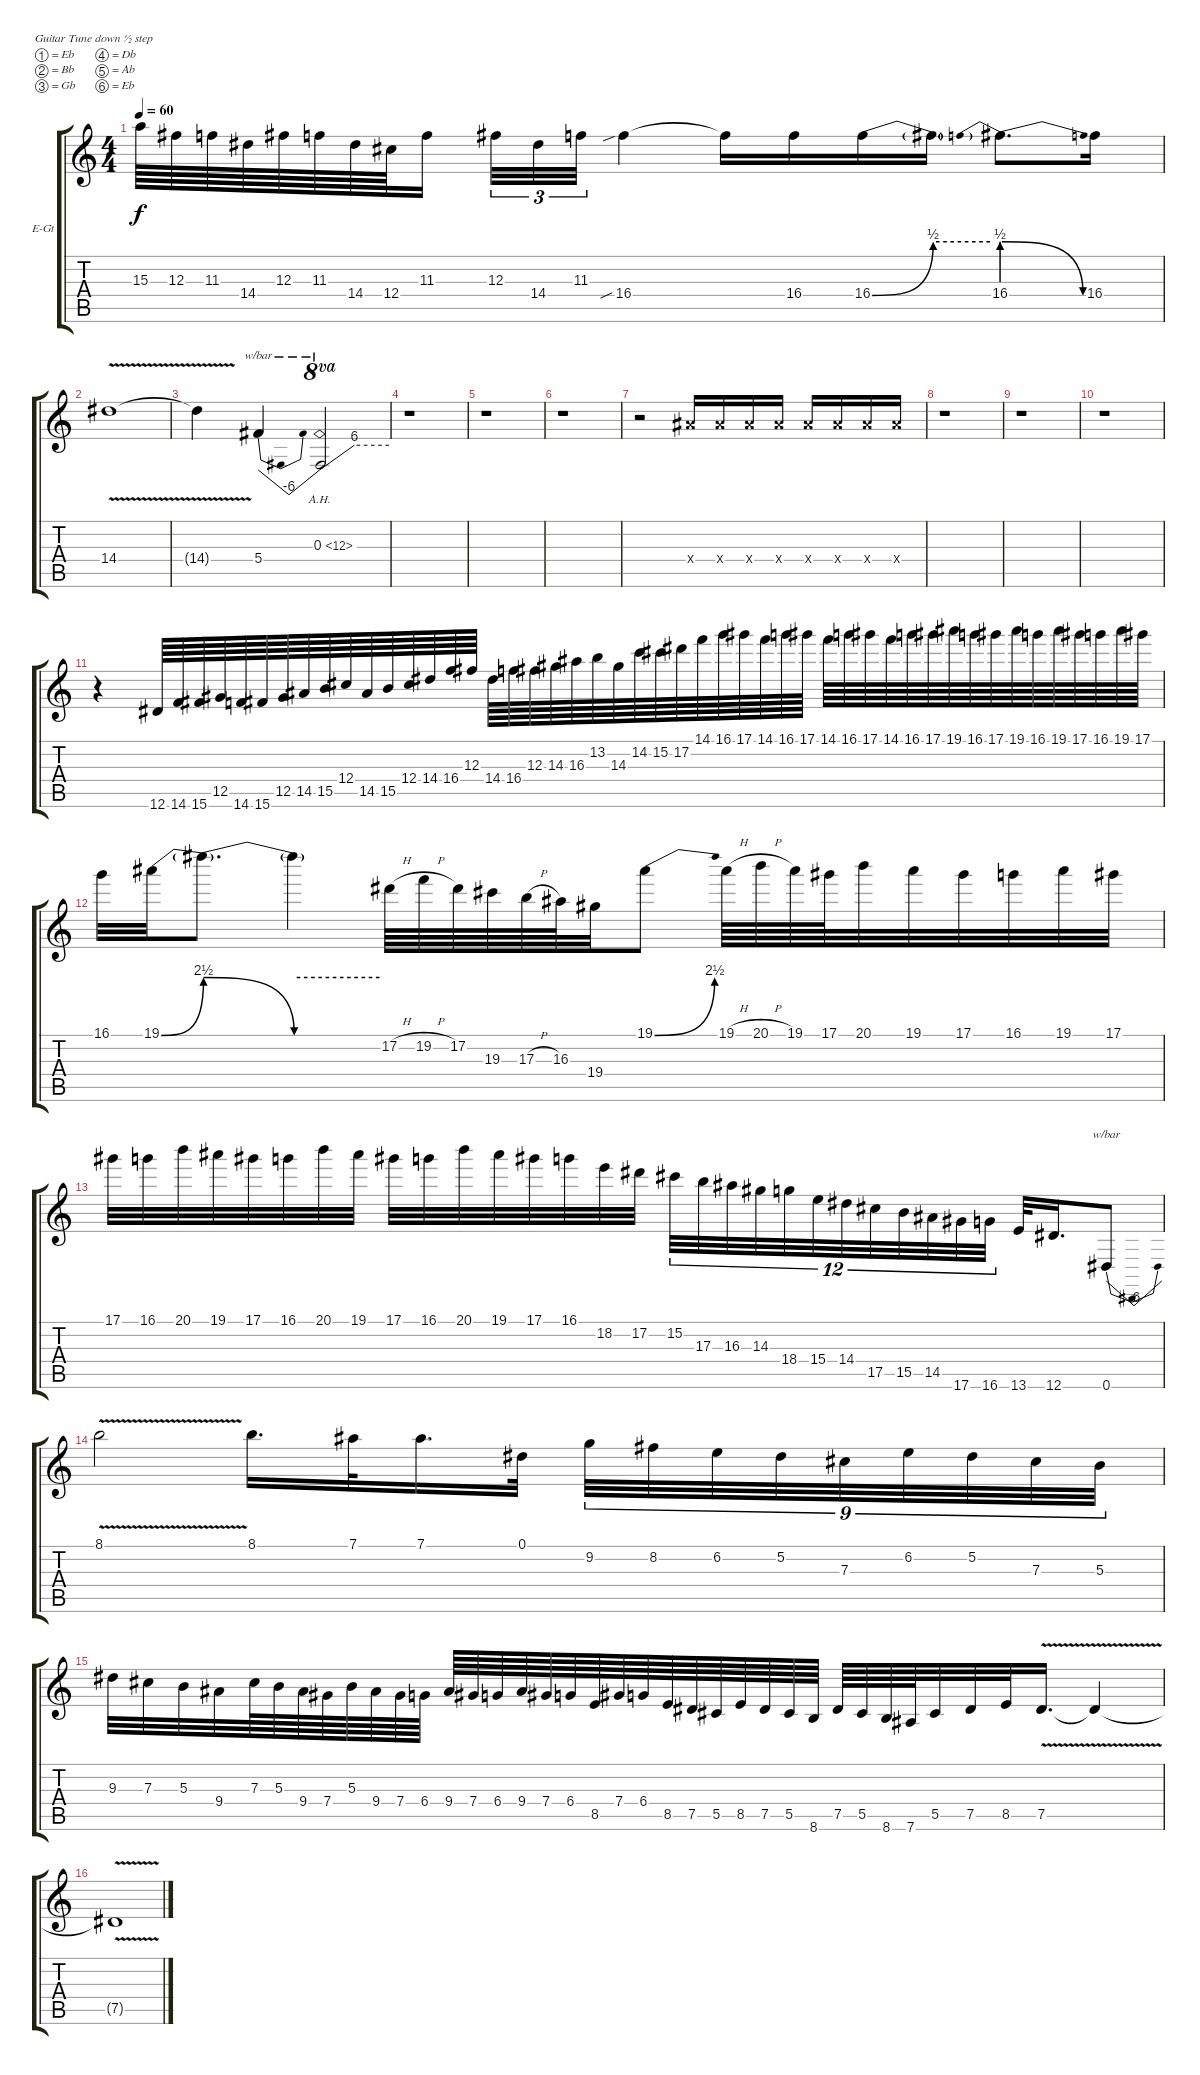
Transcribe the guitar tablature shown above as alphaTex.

\bracketExtendMode groupsimilarinstruments
\firstSystemTrackNameOrientation horizontal
\otherSystemsTrackNameOrientation horizontal
\track ("guitar 2" "E-Gt") {instrument overdrivenguitar}
\staff {score tabs}
\tuning (Eb4 Bb3 Gb3 Db3 Ab2 Eb2)
\ts (4 4)
\tempo 60
\clef g2
\ks c
15.3.64{dy f} 12.3.64 11.3.64 14.4.64 12.3.64 11.3.64 14.4.64 12.4.64 11.3.16 12.3.32{tu (3 2)} 14.4.32{tu (3 2)} 11.3.32{tu (3 2)} 16.4{sib}.4 16.4{t}.16 16.4.16 16.4{be (bend 0 0 60 2)}.16 16.4{be (hold 0 2 60 2) t}.16 16.4{be (prebendrelease 0 2 60 0)}.8{d} 16.4.16 |
14.4{v}.1 |
14.4{v t}.4 5.4.4{tbe (dip default 0 0 30 -24 60 0)} 0.3{ah 12}.2{tbe (custom default 0 0 30 24 60 24) ot 8va} |
r.1 |
r.1 |
r.1 |
r.2 9.4{x}.16 9.4{x}.16 9.4{x}.16 9.4{x}.16 9.4{x}.16 9.4{x}.16 9.4{x}.16 9.4{x}.16 |
r.1 |
r.1 |
r.1 |
r.4 12.6.64 14.6.64 15.6.64 12.5.64 14.6.64 15.6.64 12.5.64 14.5.64 15.5.64 12.4.64 14.5.64 15.5.64 12.4.64 14.4.64 16.4.64 12.3.64 14.4.64 16.4.64 12.3.64 14.3.64 16.3.64 13.2.64 14.3.64 14.2.64 15.2.64 17.2.64 14.1.64 16.1.64 17.1.64 14.1.64 16.1.64 17.1.64 14.1.64 16.1.64 17.1.64 14.1.64 16.1.64 17.1.64 19.1.64 16.1.64 17.1.64 19.1.64 16.1.64 19.1.64 17.1.64 16.1.64 19.1.64 17.1.64 |
16.1.32 19.1{be (bend 0 0 60 10)}.32 19.1{be (release 0 10 60 0) t}.8{d} 19.1{be (hold 0 10 60 10) t}.4 17.2{h}.64 19.2{h}.64 17.2.64 19.3.64 17.3{h}.64 16.3.64 19.4.32 19.1{be (bend 0 0 60 10)}.8 19.1{h}.64 20.1{h}.64 19.1.64 17.1.64 20.1.32 19.1.32 17.1.32 16.1.32 19.1.32 17.1.32 |
17.1.32 16.1.32 20.1.32 19.1.32 17.1.32 16.1.32 20.1.32 19.1.32 17.1.32 16.1.32 20.1.32 19.1.32 17.1.32 16.1.32 18.2.32 17.2.32 15.2.32{tu (12 8)} 17.3.32{tu (12 8)} 16.3.32{tu (12 8)} 14.3.32{tu (12 8)} 18.4.32{tu (12 8)} 15.4.32{tu (12 8)} 14.4.32{tu (12 8)} 17.5.32{tu (12 8)} 15.5.32{tu (12 8)} 14.5.32{tu (12 8)} 17.6.32{tu (12 8)} 16.6.32{tu (12 8)} 13.6.32 12.6.16{d} 0.6.8{tbe (dip default 0 0 30 -24 60 0)} |
8.1{v}.2 8.1.16{d} 7.1.32 7.1.16{d} 0.1.32 9.2.32{tu (9 8)} 8.2.32{tu (9 8)} 6.2.32{tu (9 8)} 5.2.32{tu (9 8)} 7.3.32{tu (9 8)} 6.2.32{tu (9 8)} 5.2.32{tu (9 8)} 7.3.32{tu (9 8)} 5.3.32{tu (9 8)} |
9.3.32 7.3.32 5.3.32 9.4.32 7.3.64 5.3.64 9.4.64 7.4.64 5.3.64 9.4.64 7.4.64 6.4.64 9.4.64 7.4.64 6.4.64 9.4.64 7.4.64 6.4.64 8.5.64 7.4.64 6.4.64 8.5.64 7.5.64 5.5.64 8.5.64 7.5.64 5.5.64 8.6.64 7.5.64 5.5.64 8.6.64 7.6.64 5.5.32 7.5.32 8.5.32 7.5{v}.16{d} 7.5{v t}.4 |
7.5{v t}.1
